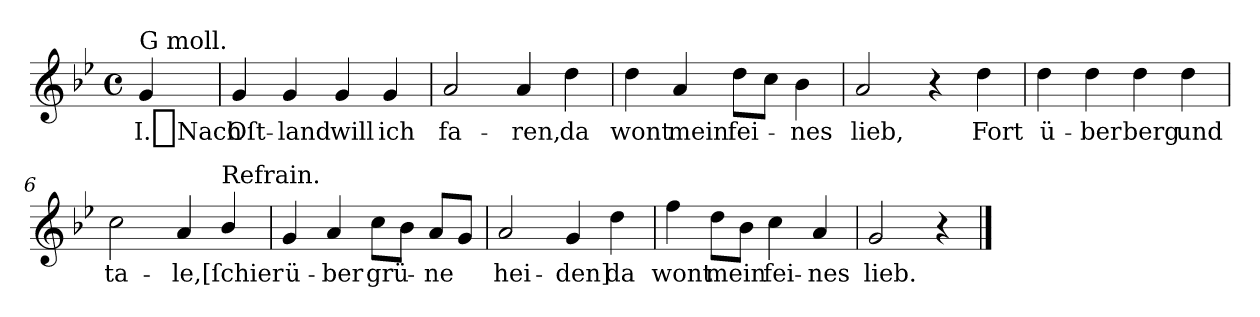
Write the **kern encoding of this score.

**kern	**text
*part1	*part1
*staff1	*staff1
*k[b-e-]	*
*M4/4	*
*met(c)	*
=	=
!LO:TX:a:t=G moll.	!
4g	I._Nach
=1	=1
4g	Oſt-
4g	-land
4g	will
4g	ich
=2	=2
2a	fa-
4a	-ren,
4dd	da
=3	=3
4dd	wont
4a	mein
8ddL	fei-
8ccJ	.
4b-	-nes
=4	=4
2a	lieb,
4r	.
4dd	Fort
=5	=5
4dd	ü-
4dd	-ber
4dd	berg
4dd	und
=6	=6
2cc	ta-
4a	-le,
!LO:TX:a:t=Refrain.	!
4b-/	[ſchier
=7	=7
4g	ü-
4a	-ber
8ccL	grü-
8b-J	.
8aL	-ne
8gJ	.
=8	=8
2a	hei-
4g	-den]
4dd	da
=9	=9
4ff	wont
8ddL	mein
8b-J	.
4cc	fei-
4a	-nes
=10	=10
2g	lieb.
4r	.
==	==
*-	*-
